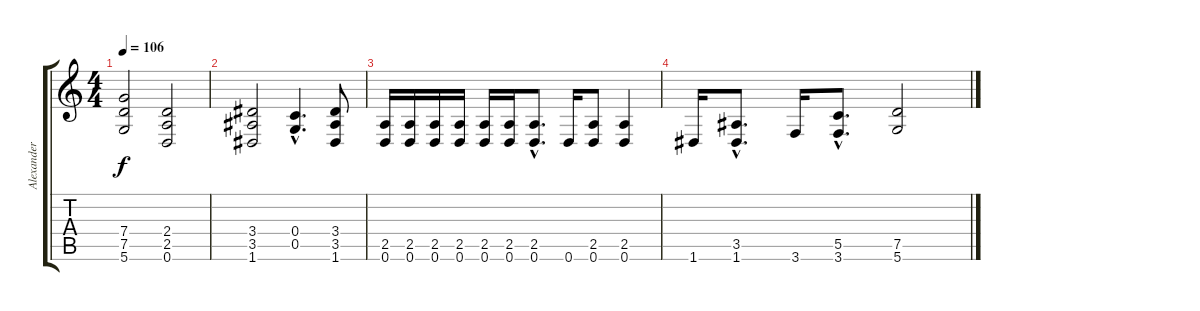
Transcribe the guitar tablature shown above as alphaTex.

\track ("Alexander Kuoppala" "Alexander ") {instrument distortionguitar}
\staff {score tabs}
\tuning (D4 A3 F3 C3 G2 D2) {hide}
\ts (4 4)
\tempo 106
\clef g2
\ks c
(7.4 7.5 5.6).2{dy f} (2.4 2.5 0.6).2 |
(3.4 3.5 1.6).2 (0.4{hac} 0.5{hac}).4{d} (3.4 3.5 1.6).8 |
(2.5 0.6).16 (2.5 0.6).16 (2.5 0.6).16 (2.5 0.6).16 (2.5 0.6).16 (2.5 0.6).16 (2.5{hac} 0.6{hac}).8{d} 0.6.16 (2.5 0.6).8 (2.5 0.6).4 |
1.6.16 (3.5{hac} 1.6{hac}).8{d} 3.6.16 (5.5{hac} 3.6{hac}).8{d} (7.5 5.6).2{volume 0}
